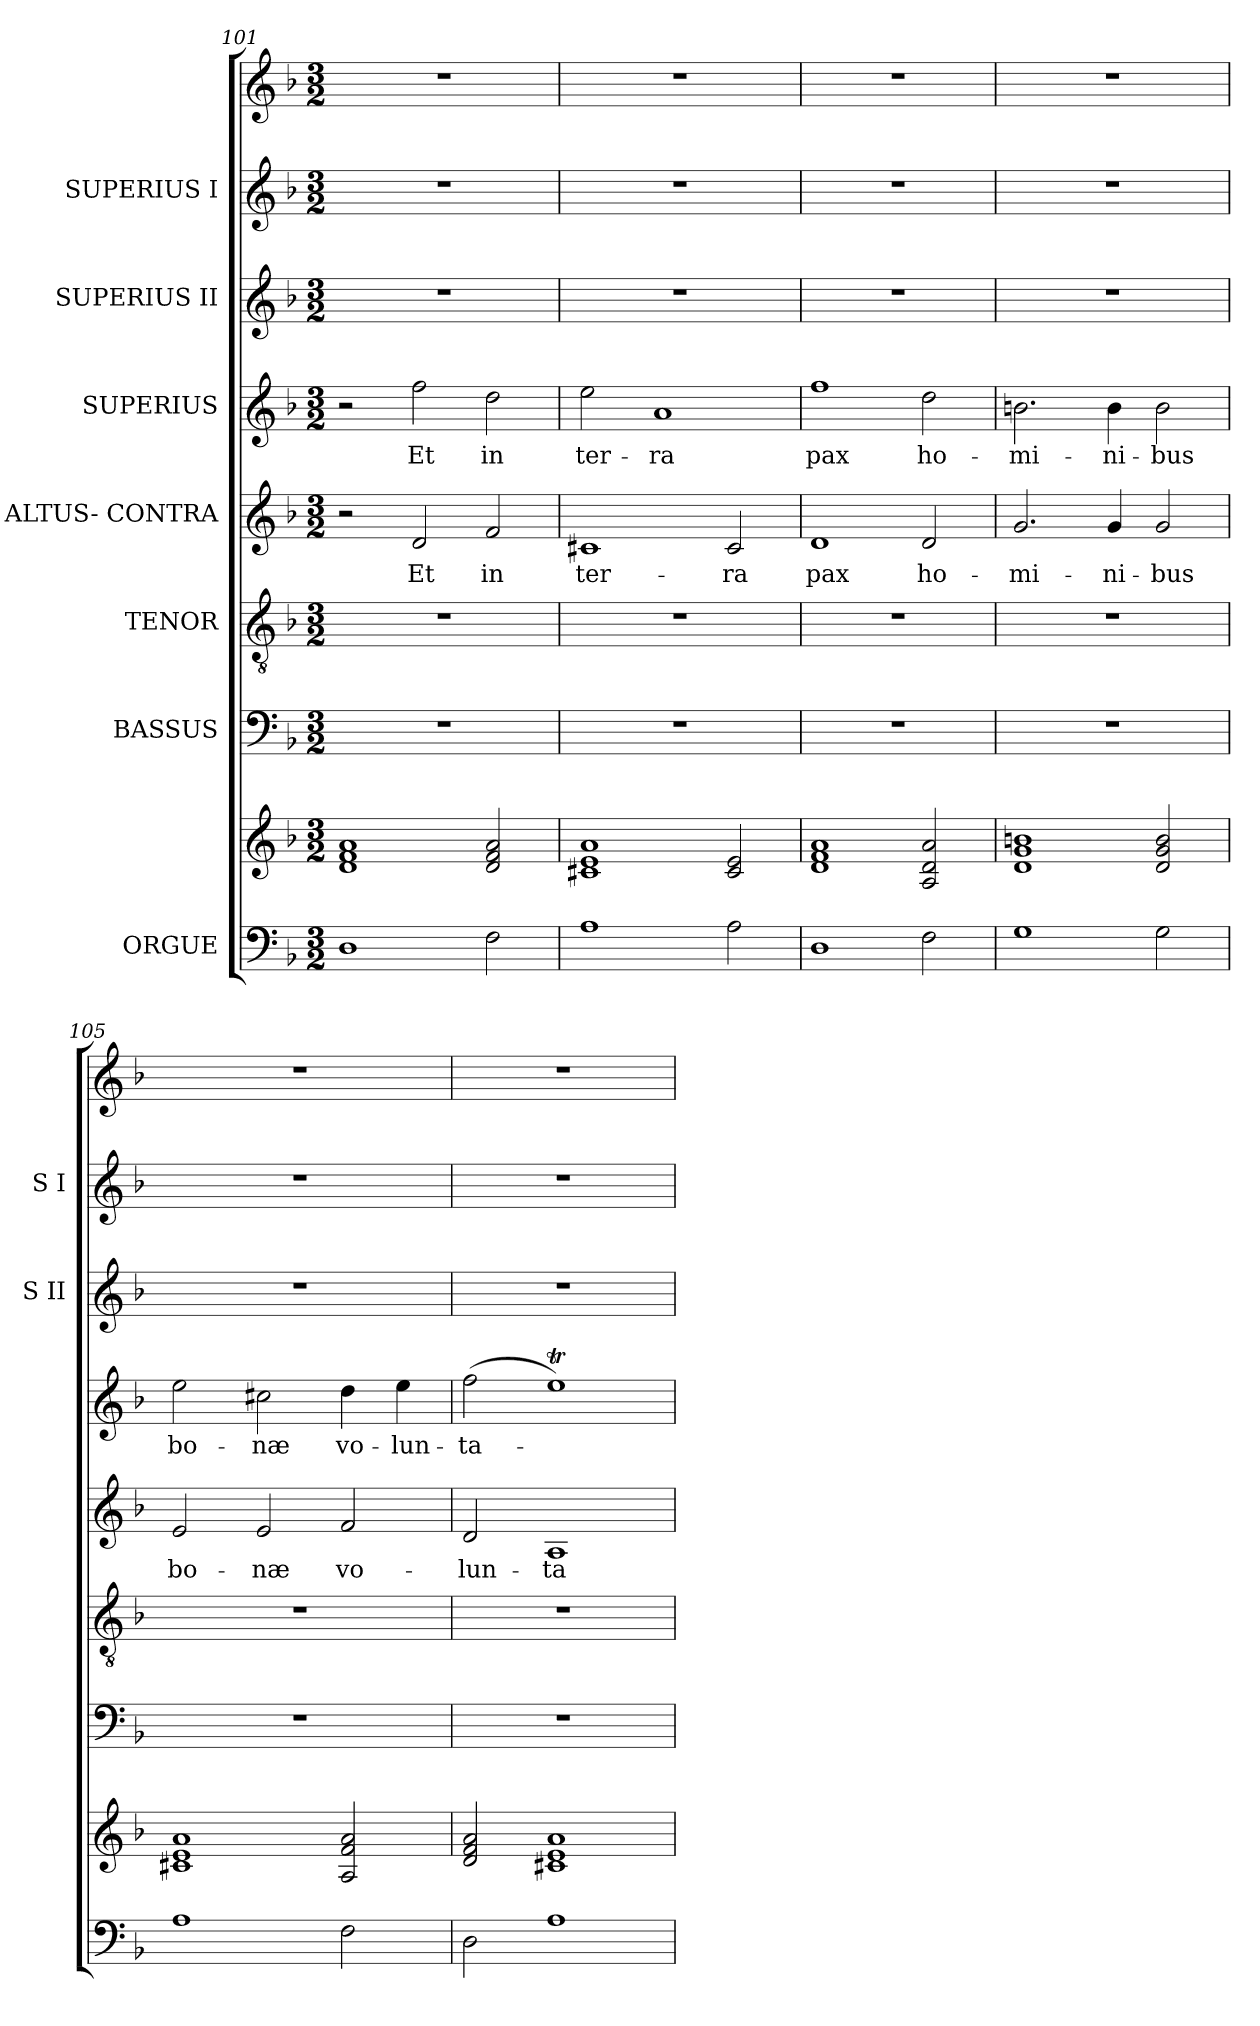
**kern	**kern	**kern	**kern	**kern	**text	**kern	**text	**kern	**kern	**kern
*part8	*part8	*part7	*part6	*part5	*part5	*part4	*part4	*part3	*part2	*part1
*staff9	*staff8	*staff7	*staff6	*staff5	*staff5	*staff4	*staff4	*staff3	*staff2	*staff1
*I"ORGUE	*	*I"BASSUS	*I"TENOR	*I"ALTUS- CONTRA	*	*I"SUPERIUS	*	*I"SUPERIUS II	*I"SUPERIUS I	*
*	*	*	*	*	*	*	*	*I'S II	*I'S I	*
*clefF4	*clefG2	*clefF4	*clefGv2	*clefG2	*	*clefG2	*	*clefG2	*clefG2	*clefG2
*k[b-]	*k[b-]	*k[b-]	*k[b-]	*k[b-]	*	*k[b-]	*	*k[b-]	*k[b-]	*k[b-]
*d:	*d:	*d:	*d:	*d:	*	*d:	*	*d:	*d:	*d:
*M3/2	*M3/2	*M3/2	*M3/2	*M3/2	*	*M3/2	*	*M3/2	*M3/2	*M3/2
=101X2	=101X2	=101X2	=101X2	=101X2	=101X2	=101X2	=101X2	=101X2	=101X2	=101X2
1D	1d 1f 1a	1.r	1.r	2r	.	2r	.	1.r	1.r	1.r
!	!	!	!	!	!LO:LY:b	!	!LO:LY:b	!	!	!
.	.	.	.	2d/	Et	2ff\	Et	.	.	.
!	!	!	!	!	!LO:LY:b	!	!LO:LY:b	!	!	!
2F\	2d/ 2f/ 2a/	.	.	2f/	in	2dd\	in	.	.	.
=102	=102	=102	=102	=102	=102	=102	=102	=102	=102	=102
!	!	!	!	!	!LO:LY:b	!	!LO:LY:b	!	!	!
1A	1c#X 1e 1a	1.r	1.r	1c#X	ter-	2ee\	ter-	1.r	1.r	1.r
!	!	!	!	!	!	!	!LO:LY:b	!	!	!
.	.	.	.	.	.	1a	-ra	.	.	.
!	!	!	!	!	!LO:LY:b	!	!	!	!	!
2A\	2c#/ 2e/	.	.	2c#/	-ra	.	.	.	.	.
!!LO:LB:g=z
=103	=103	=103	=103	=103	=103	=103	=103	=103	=103	=103
!	!	!	!	!	!LO:LY:b	!	!LO:LY:b	!	!	!
1D	1d 1f 1a	1.r	1.r	1d	pax	1ff	pax	1.r	1.r	1.r
!	!	!	!	!	!LO:LY:b	!	!LO:LY:b	!	!	!
2F\	2A/ 2d/ 2a/	.	.	2d/	ho-	2dd\	ho-	.	.	.
=104	=104	=104	=104	=104	=104	=104	=104	=104	=104	=104
!	!	!	!	!	!LO:LY:b	!	!LO:LY:b	!	!	!
1G	1d 1g 1bn	1.r	1.r	2.g/	-mi-	2.bn\	-mi-	1.r	1.r	1.r
!	!	!	!	!	!LO:LY:b	!	!LO:LY:b	!	!	!
.	.	.	.	4g/	-ni-	4b\	-ni-	.	.	.
!	!	!	!	!	!LO:LY:b	!	!LO:LY:b	!	!	!
2G\	2d/ 2g/ 2b/	.	.	2g/	-bus	2b\	-bus	.	.	.
=105	=105	=105	=105	=105	=105	=105	=105	=105	=105	=105
!	!	!	!	!	!LO:LY:b	!	!LO:LY:b	!	!	!
1A	1c#X 1e 1a	1.r	1.r	2e/	bo-	2ee\	bo-	1.r	1.r	1.r
!	!	!	!	!	!LO:LY:b	!	!LO:LY:b	!	!	!
.	.	.	.	2e/	-næ	2cc#X\	-næ	.	.	.
!	!	!	!	!	!LO:LY:b	!	!LO:LY:b	!	!	!
2F\	2A/ 2f/ 2a/	.	.	2f/	vo-	4dd\	vo-	.	.	.
!	!	!	!	!	!	!	!LO:LY:b	!	!	!
.	.	.	.	.	.	4ee\	-lun-	.	.	.
=106	=106	=106	=106	=106	=106	=106	=106	=106	=106	=106
!	!	!	!	!	!LO:LY:b	!	!LO:LY:b	!	!	!
2D\	2d/ 2f/ 2a/	1.r	1.r	2d/	-lun-	(>2ff\	-ta-	1.r	1.r	1.r
!	!	!	!	!	!LO:LY:b	!	!	!	!	!
1A	1c#X 1e 1a	.	.	1A	-ta-	1eet)	.	.	.	.
=	=	=	=	=	=	=	=	=	=	=
*-	*-	*-	*-	*-	*-	*-	*-	*-	*-	*-
